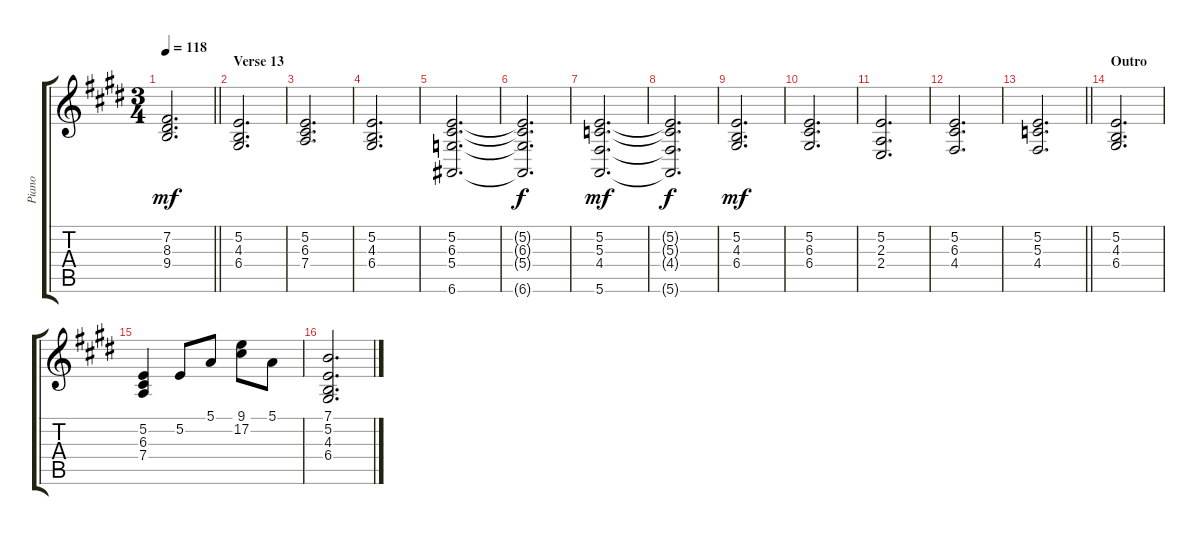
\track ("Piano" "Piano") {instrument acousticgrandpiano}
\staff {score tabs}
\tuning (E4 B3 G3 D3 A2 E2) {hide}
\ts (3 4)
\tempo 118
\clef g2
\barLineRight lightlight
\ks e
(7.2 8.3 9.4).2{d dy mf} |
\section ("" "Verse 13")
(5.2 4.3 6.4).2{d} |
(5.2 6.3 7.4).2{d} |
(5.2 4.3 6.4).2{d} |
(5.2 6.3 5.4 6.6).2{d} |
(5.2{t} 6.3{t} 5.4{t} 6.6{t}).2{d dy f} |
(5.2 5.3 4.4 5.6).2{d dy mf} |
(5.2{t} 5.3{t} 4.4{t} 5.6{t}).2{d dy f} |
(5.2 4.3 6.4).2{d dy mf} |
(5.2 6.3 6.4).2{d} |
(5.2 2.3 2.4).2{d} |
(5.2 6.3 4.4).2{d} |
\barLineRight lightlight
(5.2 5.3 4.4).2{d} |
\section ("" "Outro")
(5.2 4.3 6.4).2{d} |
(5.2 6.3 7.4).4 5.2.8 5.1.8 (9.1 17.2).8 5.1.8 |
(7.1 5.2 4.3 6.4).2{d}
